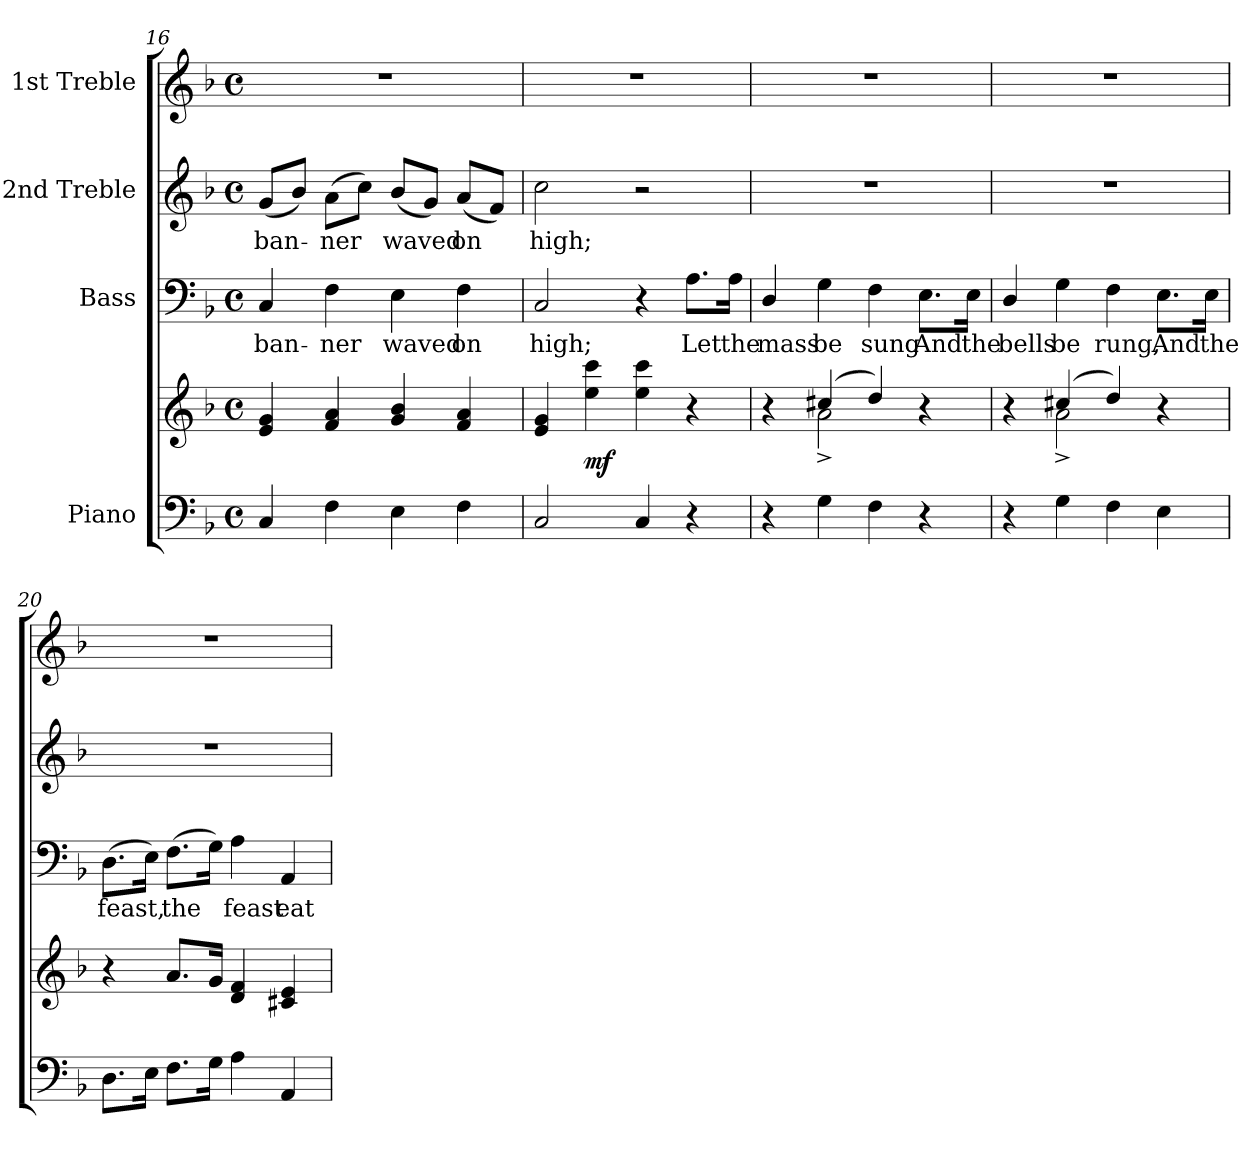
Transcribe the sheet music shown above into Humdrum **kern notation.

**kern	**kern	**dynam	**kern	**text	**kern	**text	**kern
*part4	*part4	*part4	*part3	*part3	*part2	*part2	*part1
*staff5	*staff4	*staff4/5	*staff3	*staff3	*staff2	*staff2	*staff1
*I"Piano	*	*	*I"Bass	*	*I"2nd Treble	*	*I"1st Treble
!!LO:PB:g=z
*clefF4	*clefG2	*	*clefF4	*	*clefG2	*	*clefG2
*k[b-]	*k[b-]	*	*k[b-]	*	*k[b-]	*	*k[b-]
*F:	*F:	*	*F:	*	*F:	*	*F:
*M4/4	*M4/4	*	*M4/4	*	*M4/4	*	*M4/4
*met(c)	*met(c)	*	*met(c)	*	*met(c)	*	*met(c)
=16	=16	=16	=16	=16	=16	=16	=16
!	!	!	!	!LO:LY:b:color=#000000	!	!	!
!	!	!	!	!	!	!LO:LY:b:color=#000000	!
4Ci/	4ei/ 4gi	.	4Ci/	ban-	(8gi/L	ban-	1r
.	.	.	.	.	8b-i/J)	.	.
!	!	!	!	!LO:LY:b:color=#000000	!	!	!
!	!	!	!	!	!	!LO:LY:b:color=#000000	!
4Fi\	4fi/ 4ai	.	4Fi\	-ner	(8ai\L	-ner	.
.	.	.	.	.	8cci\J)	.	.
!	!	!	!	!LO:LY:b:color=#000000	!	!	!
!	!	!	!	!	!	!LO:LY:b:color=#000000	!
4Ei\	4gi/ 4b-i	.	4Ei\	waved	(8b-i/L	waved	.
.	.	.	.	.	8gi/J)	.	.
!	!	!	!	!LO:LY:b:color=#000000	!	!	!
!	!	!	!	!	!	!LO:LY:b:color=#000000	!
4Fi\	4fi/ 4ai	.	4Fi\	on	(8ai/L	on	.
.	.	.	.	.	8fi/J)	.	.
=17	=17	=17	=17	=17	=17	=17	=17
!	!	!	!	!LO:LY:b:color=#000000	!	!	!
!	!	!	!	!	!	!LO:LY:b:color=#000000	!
2Ci/	4ei/ 4gi	.	2Ci/	high;	2cci\	high;	1r
.	4eei\ 4ccci	mf	.	.	.	.	.
4Ci/	4eei\ 4ccci	.	4r	.	2r	.	.
!	!	!	!	!LO:LY:b:color=#000000	!	!	!
4r	4r	.	8.Ai\L	Let	.	.	.
!	!	!	!	!LO:LY:b:color=#000000	!	!	!
.	.	.	16Ai\Jk	the	.	.	.
=18	=18	=18	=18	=18	=18	=18	=18
*	*^	*	*	*	*	*	*
!	!	!	!	!	!LO:LY:b:color=#000000	!	!	!
4r	4r	4ryy	.	4Di/	mass	1r	.	1r
!	!	!	!	!	!LO:LY:b:color=#000000	!	!	!
4Gi\	(4cc#Xi/	2a^i\	.	4Gi\	be	.	.	.
!	!	!	!	!	!LO:LY:b:color=#000000	!	!	!
4Fi\	4ddi/)	.	.	4Fi\	sung	.	.	.
!	!	!	!	!	!LO:LY:b:color=#000000	!	!	!
4r	4r	4ryy	.	8.Ei\L	And	.	.	.
!	!	!	!	!	!LO:LY:b:color=#000000	!	!	!
.	.	.	.	16Ei\Jk	the	.	.	.
=19	=19	=19	=19	=19	=19	=19	=19	=19
!	!	!	!	!	!LO:LY:b:color=#000000	!	!	!
4r	4r	4ryy	.	4Di/	bells	1r	.	1r
!	!	!	!	!	!LO:LY:b:color=#000000	!	!	!
4Gi\	(4cc#Xi/	2a^i\	.	4Gi\	be	.	.	.
!	!	!	!	!	!LO:LY:b:color=#000000	!	!	!
4Fi\	4ddi/)	.	.	4Fi\	rung,	.	.	.
!	!	!	!	!	!LO:LY:b:color=#000000	!	!	!
4Ei\	4r	4ryy	.	8.Ei\L	And	.	.	.
!	!	!	!	!	!LO:LY:b:color=#000000	!	!	!
.	.	.	.	16Ei\Jk	the	.	.	.
*	*v	*v	*	*	*	*	*	*
=20	=20	=20	=20	=20	=20	=20	=20
!	!	!	!	!LO:LY:b:color=#000000	!	!	!
8.Di\L	4r	.	(8.Di\L	feast,	1r	.	1r
16Ei\Jk	.	.	16Ei\Jk)	.	.	.	.
!	!	!	!	!LO:LY:b:color=#000000	!	!	!
8.Fi\L	8.ai/L	.	(8.Fi\L	the	.	.	.
16Gi\Jk	16gi/Jk	.	16Gi\Jk)	.	.	.	.
!	!	!	!	!LO:LY:b:color=#000000	!	!	!
4Ai\	4di/ 4fi	.	4Ai\	feast	.	.	.
!	!	!	!	!LO:LY:b:color=#000000	!	!	!
4AAi/	4c#Xi/ 4ei	.	4AAi/	eat	.	.	.
=	=	=	=	=	=	=	=
*-	*-	*-	*-	*-	*-	*-	*-
